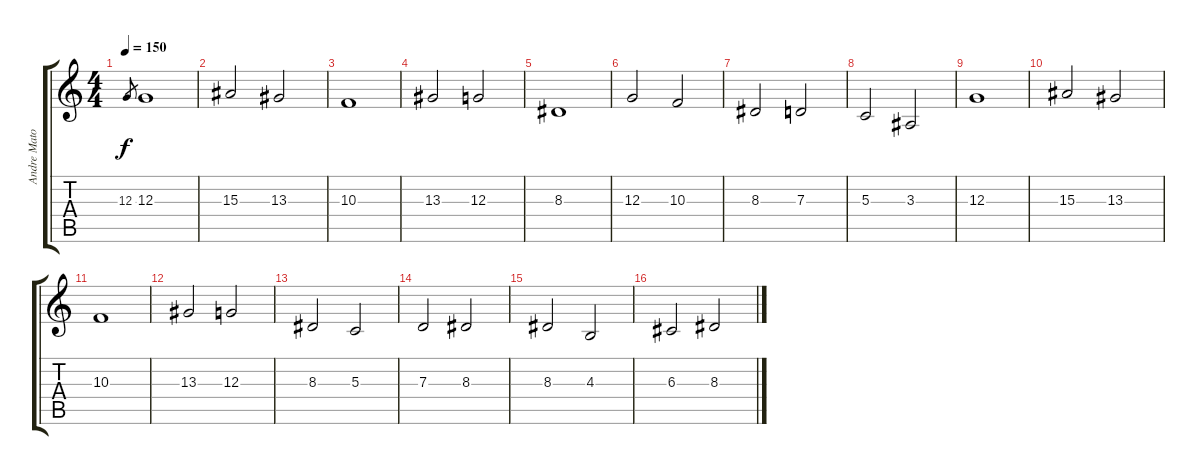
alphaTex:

\track ("Andre Matos/Piano" "Andre Mato") {instrument lead6voice}
\staff {score tabs}
\tuning (E4 B3 G3 D3 A2 E2) {hide}
\ts (4 4)
\tempo 150
\clef g2
\ks c
12.3.8{gr dy f} 12.3.1 |
15.3.2 13.3.2 |
10.3.1 |
13.3.2 12.3.2 |
8.3.1 |
12.3.2 10.3.2 |
8.3.2 7.3.2 |
5.3.2 3.3.2 |
12.3.1 |
15.3.2 13.3.2 |
10.3.1 |
13.3.2 12.3.2 |
8.3.2 5.3.2 |
7.3.2 8.3.2 |
8.3.2 4.3.2 |
6.3.2 8.3.2
